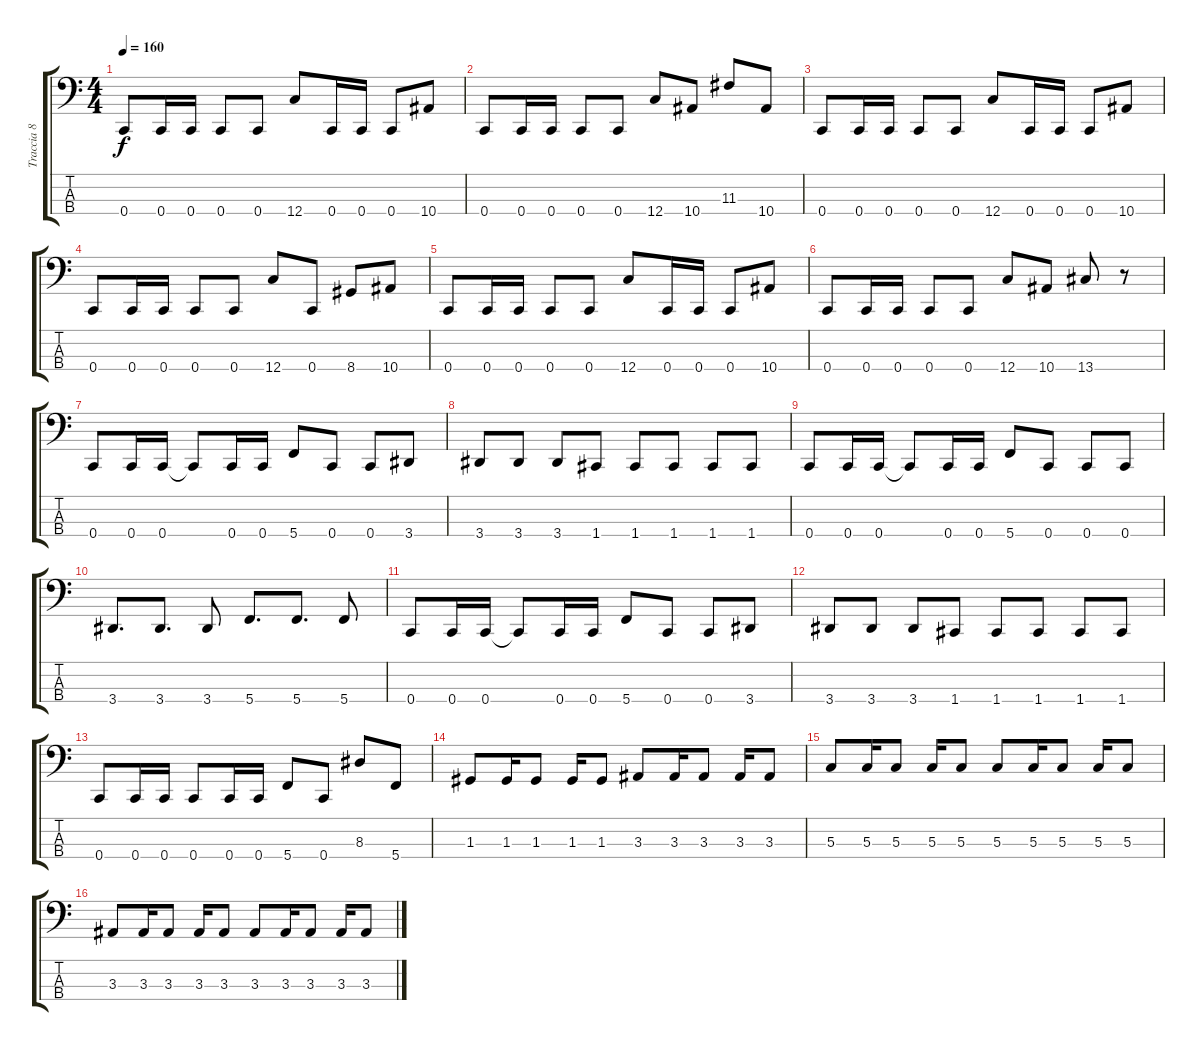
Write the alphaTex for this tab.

\track ("Traccia 8" "Traccia 8") {instrument electricbasspick}
\staff {score tabs}
\tuning (F2 C2 G1 C1) {hide}
\ts (4 4)
\tempo 160
\clef f4
\ks c
0.4.8{dy f} 0.4.16 0.4.16 0.4.8 0.4.8 12.4.8 0.4.16 0.4.16 0.4.8 10.4.8 |
0.4.8 0.4.16 0.4.16 0.4.8 0.4.8 12.4.8 10.4.8 11.3.8 10.4.8 |
0.4.8 0.4.16 0.4.16 0.4.8 0.4.8 12.4.8 0.4.16 0.4.16 0.4.8 10.4.8 |
0.4.8 0.4.16 0.4.16 0.4.8 0.4.8 12.4.8 0.4.8 8.4.8 10.4.8 |
0.4.8 0.4.16 0.4.16 0.4.8 0.4.8 12.4.8 0.4.16 0.4.16 0.4.8 10.4.8 |
0.4.8 0.4.16 0.4.16 0.4.8 0.4.8 12.4.8 10.4.8 13.4.8 r.8 |
0.4.8 0.4.16 0.4.16 0.4{t}.8 0.4.16 0.4.16 5.4.8 0.4.8 0.4.8 3.4.8 |
3.4.8 3.4.8 3.4.8 1.4.8 1.4.8 1.4.8 1.4.8 1.4.8 |
0.4.8 0.4.16 0.4.16 0.4{t}.8 0.4.16 0.4.16 5.4.8 0.4.8 0.4.8 0.4.8 |
3.4.8{d} 3.4.8{d} 3.4.8 5.4.8{d} 5.4.8{d} 5.4.8 |
0.4.8 0.4.16 0.4.16 0.4{t}.8 0.4.16 0.4.16 5.4.8 0.4.8 0.4.8 3.4.8 |
3.4.8 3.4.8 3.4.8 1.4.8 1.4.8 1.4.8 1.4.8 1.4.8 |
0.4.8 0.4.16 0.4.16 0.4.8 0.4.16 0.4.16 5.4.8 0.4.8 8.3.8 5.4.8 |
1.3.8 1.3.16 1.3.8 1.3.16 1.3.8 3.3.8 3.3.16 3.3.8 3.3.16 3.3.8 |
5.3.8 5.3.16 5.3.8 5.3.16 5.3.8 5.3.8 5.3.16 5.3.8 5.3.16 5.3.8 |
3.3.8 3.3.16 3.3.8 3.3.16 3.3.8 3.3.8 3.3.16 3.3.8 3.3.16 3.3.8
